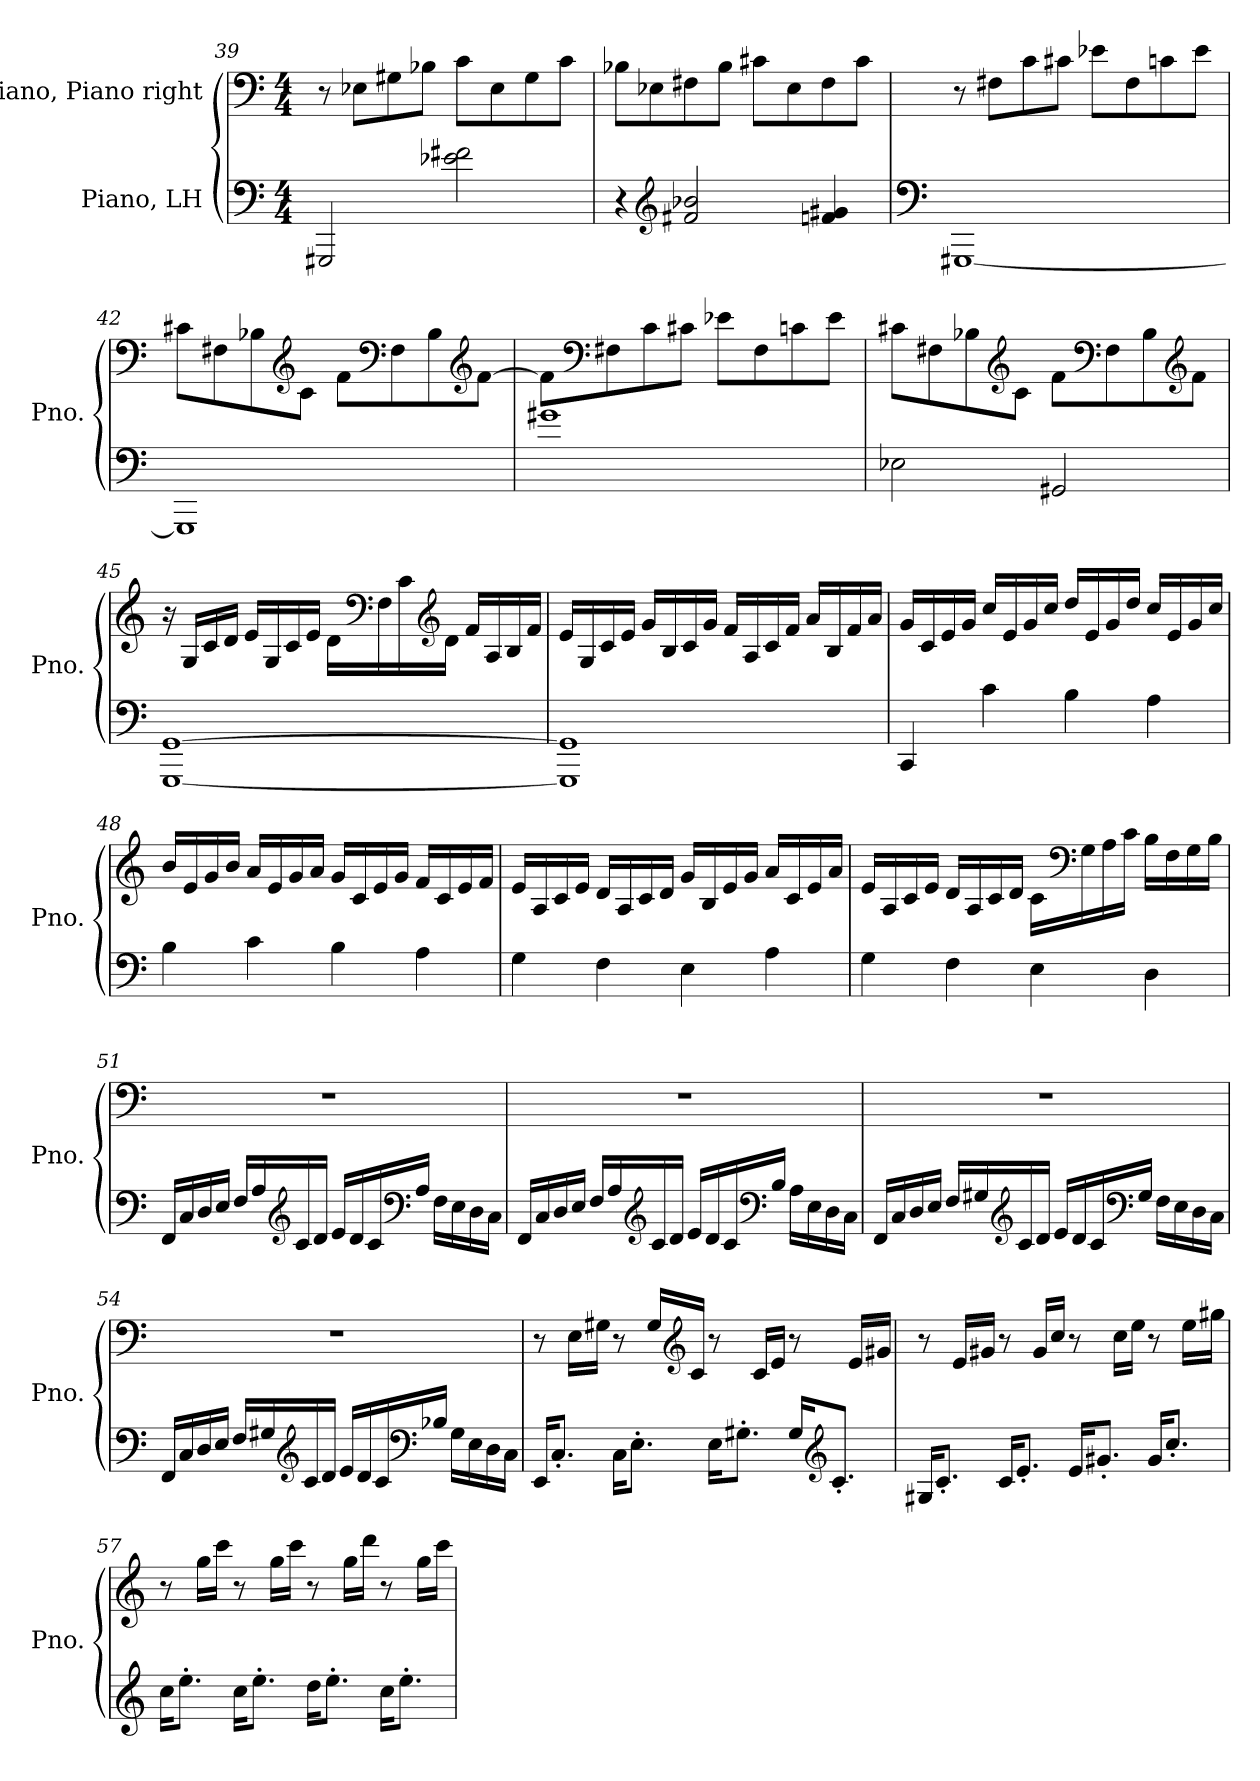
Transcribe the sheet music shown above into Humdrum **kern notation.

**kern	**kern
*part2	*part1
*staff2	*staff1
*I"Piano, LH	*I"Piano, Piano right
*I'Pno.	*I'Pno.
*clefF4	*clefF4
*k[]	*k[]
*M4/4	*M4/4
=39	=39
2GGG#X/	8r
.	8E-X\L
.	8G#X\
.	8B-X\J
2e-X\ 2f#X\	8c\L
.	8E-\
.	8G#\
.	8c\J
!!LO:PB:g=z
=40	=40
4r	8B-X\L
.	8E-X\
*clefG2	*
2f#X/ 2b-X/	8F#X\
.	8B-\J
.	8c#X\L
.	8E-\
4fn/ 4g#X/	8F#\
.	8c#\J
=41	=41
*clefF4	*
[1GGG#X	8r
.	8F#X\L
.	8c\
.	8c#X\J
.	8e-X\L
.	8F#\
.	8cn\
.	8e-\J
=42	=42
1GGG#]	8c#X\L
.	8F#X\
.	8B-X\
*	*clefG2
.	8c#\J
.	8f\L
*	*clefF4
.	8F#\
.	8B-\
*	*clefG2
.	[8f\J
!!LO:LB:g=z
=43	=43
1g#X	8f\L]
*	*clefF4
.	8F#X\
.	8c\
.	8c#X\J
.	8e-X\L
.	8F#\
.	8cn\
.	8e-\J
=44	=44
2E-X\	8c#X\L
.	8F#X\
.	8B-X\
*	*clefG2
.	8c#\J
2GG#X/	8f\L
*	*clefF4
.	8F#\
.	8B-\
*	*clefG2
.	8f\J
!!LO:LB:g=z
=45	=45
[1GGG [1GG	16r
.	16G/LL
.	16c/
.	16d/JJ
.	16e/LL
.	16G/
.	16c/
.	16e/JJ
.	16d\LL
*	*clefF4
.	16F\
.	16c\
*	*clefG2
.	16d\JJ
.	16f/LL
.	16A/
.	16B/
.	16f/JJ
=46	=46
1GGG] 1GG]	16e/LL
.	16G/
.	16c/
.	16e/JJ
.	16g/LL
.	16B/
.	16c/
.	16g/JJ
.	16f/LL
.	16A/
.	16c/
.	16f/JJ
.	16a/LL
.	16B/
.	16f/
.	16a/JJ
!!LO:LB:g=z
=47	=47
4CC/	16g/LL
.	16c/
.	16e/
.	16g/JJ
4c\	16cc/LL
.	16e/
.	16g/
.	16cc/JJ
4B\	16dd/LL
.	16e/
.	16g/
.	16dd/JJ
4A\	16cc/LL
.	16e/
.	16g/
.	16cc/JJ
=48	=48
4B\	16b/LL
.	16e/
.	16g/
.	16b/JJ
4c\	16a/LL
.	16e/
.	16g/
.	16a/JJ
4B\	16g/LL
.	16c/
.	16e/
.	16g/JJ
4A\	16f/LL
.	16c/
.	16e/
.	16f/JJ
!!LO:LB:g=z
=49	=49
4G\	16e/LL
.	16A/
.	16c/
.	16e/JJ
4F\	16d/LL
.	16A/
.	16c/
.	16d/JJ
4E\	16g/LL
.	16B/
.	16e/
.	16g/JJ
4A\	16a/LL
.	16c/
.	16e/
.	16a/JJ
=50	=50
4G\	16e/LL
.	16A/
.	16c/
.	16e/JJ
4F\	16d/LL
.	16A/
.	16c/
.	16d/JJ
4E\	16c\LL
*	*clefF4
.	16G\
.	16A\
.	16c\JJ
4D\	16B\LL
.	16F\
.	16G\
.	16B\JJ
!!LO:LB:g=z
=51	=51
16FF/LL	1r
16C/	.
16D/	.
16E/JJ	.
16F/LL	.
16A/	.
*clefG2	*
16c/	.
16d/JJ	.
16e/LL	.
16d/	.
16c/	.
*clefF4	*
16A/JJ	.
16F\LL	.
16E\	.
16D\	.
16C\JJ	.
=52	=52
16FF/LL	1r
16C/	.
16D/	.
16E/JJ	.
16F/LL	.
16A/	.
*clefG2	*
16c/	.
16d/JJ	.
16e/LL	.
16d/	.
16c/	.
*clefF4	*
16B/JJ	.
16A\LL	.
16E\	.
16D\	.
16C\JJ	.
!!LO:PB:g=z
=53	=53
16FF/LL	1r
16C/	.
16D/	.
16E/JJ	.
16F/LL	.
16G#X/	.
*clefG2	*
16c/	.
16d/JJ	.
16e/LL	.
16d/	.
16c/	.
*clefF4	*
16G#/JJ	.
16F\LL	.
16E\	.
16D\	.
16C\JJ	.
=54	=54
16FF/LL	1r
16C/	.
16D/	.
16E/JJ	.
16F/LL	.
16G#X/	.
*clefG2	*
16c/	.
16d/JJ	.
16e/LL	.
16d/	.
16c/	.
*clefF4	*
16B-X/JJ	.
16G#\LL	.
16E\	.
16D\	.
16C\JJ	.
!!LO:LB:g=z
=55	=55
16EE/KL	8r
8.C'/J	.
.	16E\LL
.	16G#X\JJ
16C\KL	8r
8.E'\J	.
.	16G#/LL
*	*clefG2
.	16c/JJ
16E\KL	8r
8.G#X'\J	.
.	16c/LL
.	16e/JJ
16G#/KL	8r
*clefG2	*
8.c'/J	.
.	16e/LL
.	16g#X/JJ
=56	=56
16G#X/KL	8r
8.c'/J	.
.	16e/LL
.	16g#X/JJ
16c/KL	8r
8.e'/J	.
.	16g#/LL
.	16cc/JJ
16e/KL	8r
8.g#X'/J	.
.	16cc\LL
.	16ee\JJ
16g#/KL	8r
8.cc'/J	.
.	16ee\LL
.	16gg#X\JJ
!!LO:LB:g=z
=57	=57
16cc\KL	8r
8.ee'\J	.
.	16gg\LL
.	16ccc\JJ
16cc\KL	8r
8.ee'\J	.
.	16gg\LL
.	16ccc\JJ
16dd\KL	8r
8.ee'\J	.
.	16gg\LL
.	16ddd\JJ
16cc\KL	8r
8.ee'\J	.
.	16gg\LL
.	16ccc\JJ
=	=
*-	*-
